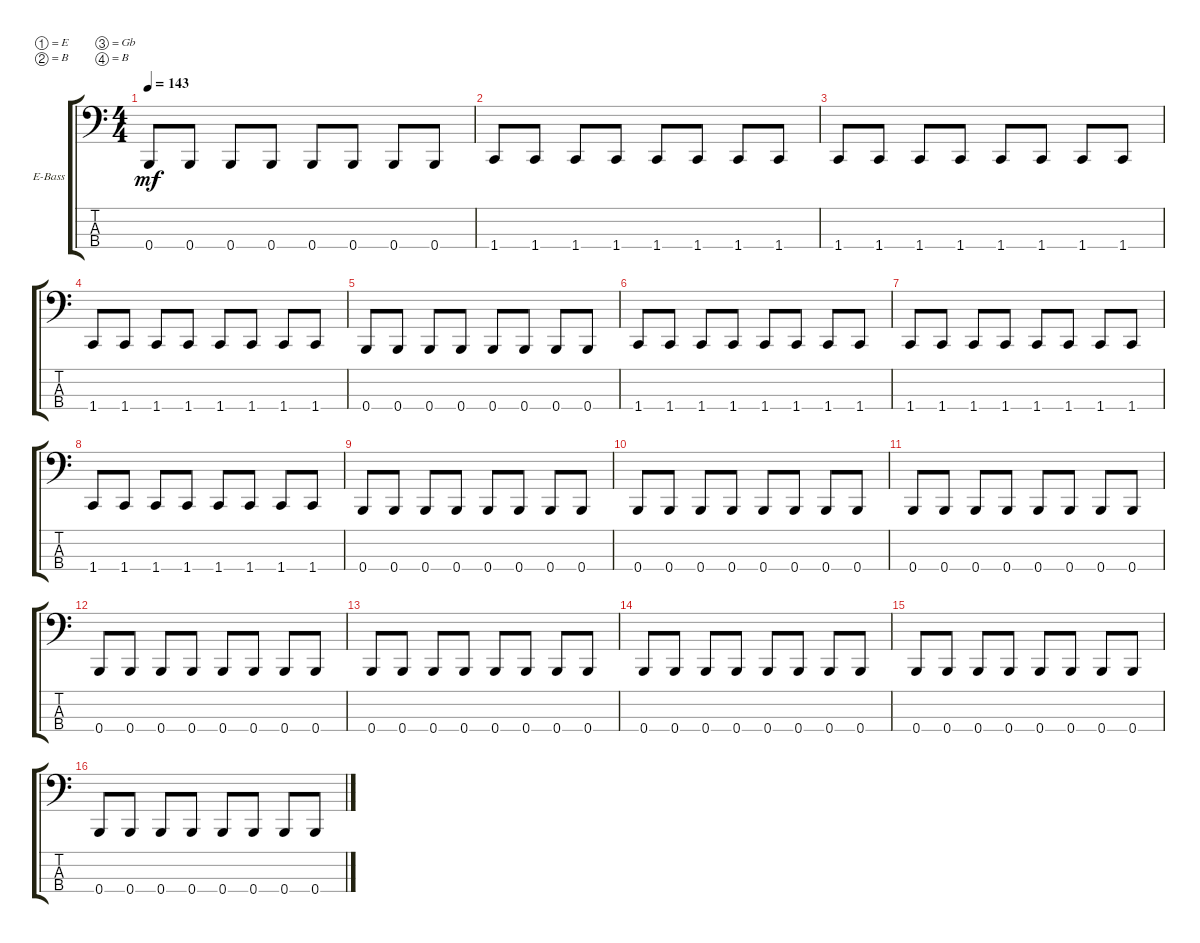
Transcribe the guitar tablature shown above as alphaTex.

\defaultSystemsLayout 4
\bracketExtendMode groupsimilarinstruments
\firstSystemTrackNameOrientation horizontal
\otherSystemsTrackNameOrientation horizontal
\track ("Electric Bass" "E-Bass") {instrument electricbassfinger}
\staff {score tabs}
\tuning (E2 B1 Gb1 B0)
\ts (4 4)
\tempo 143
\clef f4
\scale
0.333333
\ks c
0.4.8{dy mf} 0.4.8 0.4.8 0.4.8 0.4.8 0.4.8 0.4.8 0.4.8 |
\scale
0.333333 1.4.8 1.4.8 1.4.8 1.4.8 1.4.8 1.4.8 1.4.8 1.4.8 |
\scale
0.333333 1.4.8 1.4.8 1.4.8 1.4.8 1.4.8 1.4.8 1.4.8 1.4.8 |
\scale
0.333333 1.4.8 1.4.8 1.4.8 1.4.8 1.4.8 1.4.8 1.4.8 1.4.8 |
\scale
0.333333 0.4.8 0.4.8 0.4.8 0.4.8 0.4.8 0.4.8 0.4.8 0.4.8 |
\scale
0.333333 1.4.8 1.4.8 1.4.8 1.4.8 1.4.8 1.4.8 1.4.8 1.4.8 |
\scale
0.333333 1.4.8 1.4.8 1.4.8 1.4.8 1.4.8 1.4.8 1.4.8 1.4.8 |
\scale
0.333333 1.4.8 1.4.8 1.4.8 1.4.8 1.4.8 1.4.8 1.4.8 1.4.8 |
\scale
0.333333 0.4.8 0.4.8 0.4.8 0.4.8 0.4.8 0.4.8 0.4.8 0.4.8 |
\scale
0.333333 0.4.8 0.4.8 0.4.8 0.4.8 0.4.8 0.4.8 0.4.8 0.4.8 |
\scale
0.333333 0.4.8 0.4.8 0.4.8 0.4.8 0.4.8 0.4.8 0.4.8 0.4.8 |
\scale
0.333333 0.4.8 0.4.8 0.4.8 0.4.8 0.4.8 0.4.8 0.4.8 0.4.8 |
\scale
0.333333 0.4.8 0.4.8 0.4.8 0.4.8 0.4.8 0.4.8 0.4.8 0.4.8 |
\scale
0.333333 0.4.8 0.4.8 0.4.8 0.4.8 0.4.8 0.4.8 0.4.8 0.4.8 |
\scale
0.333333 0.4.8 0.4.8 0.4.8 0.4.8 0.4.8 0.4.8 0.4.8 0.4.8 |
\scale
0.333333 0.4.8 0.4.8 0.4.8 0.4.8 0.4.8 0.4.8 0.4.8 0.4.8
